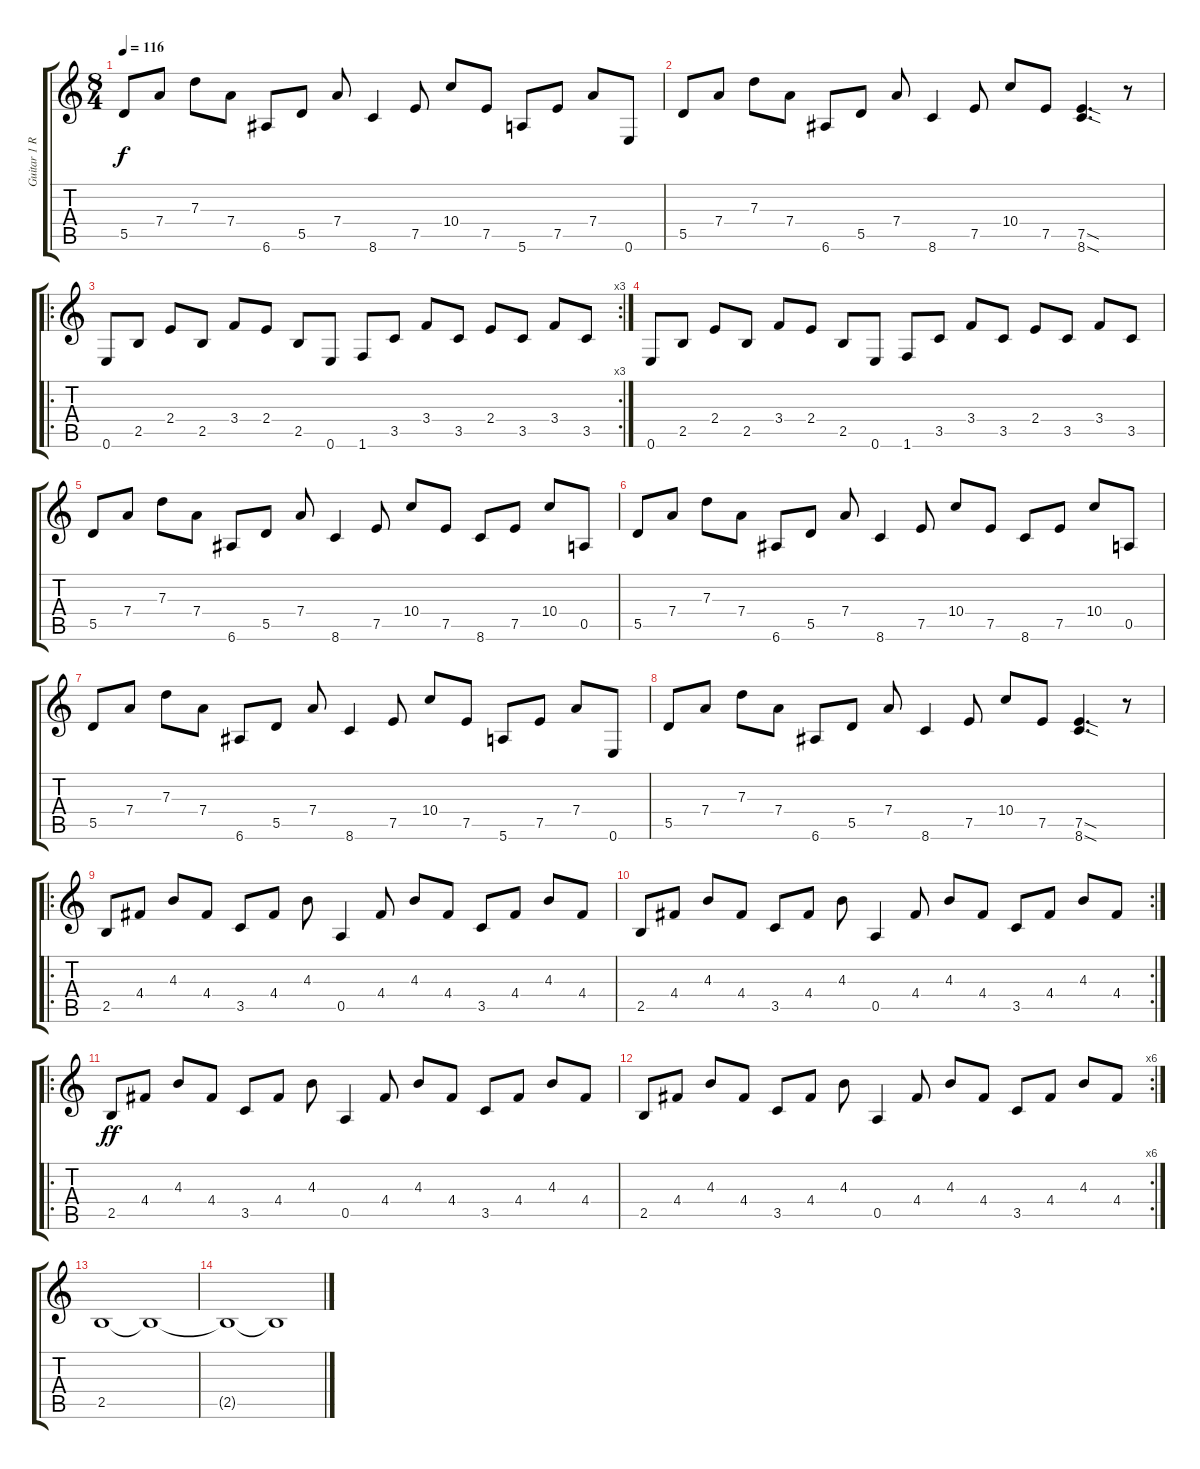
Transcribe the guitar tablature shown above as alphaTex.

\track ("Guitar 1 Rythem" "Guitar 1 R") {instrument acousticguitarnylon}
\staff {score tabs}
\tuning (E4 B3 G3 D3 A2 E2) {hide}
\ts (8 4)
\tempo 116
\clef g2
\ks c
5.5.8{dy f} 7.4.8 7.3.8 7.4.8 6.6.8 5.5.8 7.4.8 8.6.4 7.5.8 10.4.8 7.5.8 5.6.8 7.5.8 7.4.8 0.6.8 |
5.5.8 7.4.8 7.3.8 7.4.8 6.6.8 5.5.8 7.4.8 8.6.4 7.5.8 10.4.8 7.5.8 (7.5{sod} 8.6{sod}).4{d} r.8 |
\ro
\rc 3
0.6.8 2.5.8 2.4.8 2.5.8 3.4.8 2.4.8 2.5.8 0.6.8 1.6.8 3.5.8 3.4.8 3.5.8 2.4.8 3.5.8 3.4.8 3.5.8 |
0.6.8 2.5.8 2.4.8 2.5.8 3.4.8 2.4.8 2.5.8 0.6.8 1.6.8 3.5.8 3.4.8 3.5.8 2.4.8 3.5.8 3.4.8 3.5.8 |
5.5.8 7.4.8 7.3.8 7.4.8 6.6.8 5.5.8 7.4.8 8.6.4 7.5.8 10.4.8 7.5.8 8.6.8 7.5.8 10.4.8 0.5.8 |
5.5.8 7.4.8 7.3.8 7.4.8 6.6.8 5.5.8 7.4.8 8.6.4 7.5.8 10.4.8 7.5.8 8.6.8 7.5.8 10.4.8 0.5.8 |
5.5.8 7.4.8 7.3.8 7.4.8 6.6.8 5.5.8 7.4.8 8.6.4 7.5.8 10.4.8 7.5.8 5.6.8 7.5.8 7.4.8 0.6.8 |
5.5.8 7.4.8 7.3.8 7.4.8 6.6.8 5.5.8 7.4.8 8.6.4 7.5.8 10.4.8 7.5.8 (7.5{sod} 8.6{sod}).4{d} r.8 |
\ro
2.5.8 4.4.8 4.3.8 4.4.8 3.5.8 4.4.8 4.3.8 0.5.4 4.4.8 4.3.8 4.4.8 3.5.8 4.4.8 4.3.8 4.4.8 |
\rc 2
2.5.8 4.4.8 4.3.8 4.4.8 3.5.8 4.4.8 4.3.8 0.5.4 4.4.8 4.3.8 4.4.8 3.5.8 4.4.8 4.3.8 4.4.8 |
\ro
2.5.8{dy ff} 4.4.8 4.3.8 4.4.8 3.5.8 4.4.8 4.3.8 0.5.4 4.4.8 4.3.8 4.4.8 3.5.8 4.4.8 4.3.8 4.4.8 |
\rc 6
2.5.8 4.4.8 4.3.8 4.4.8 3.5.8 4.4.8 4.3.8 0.5.4 4.4.8 4.3.8 4.4.8 3.5.8 4.4.8 4.3.8 4.4.8 |
2.5.1 2.5{t}.1 |
2.5{t}.1 2.5{t}.1
